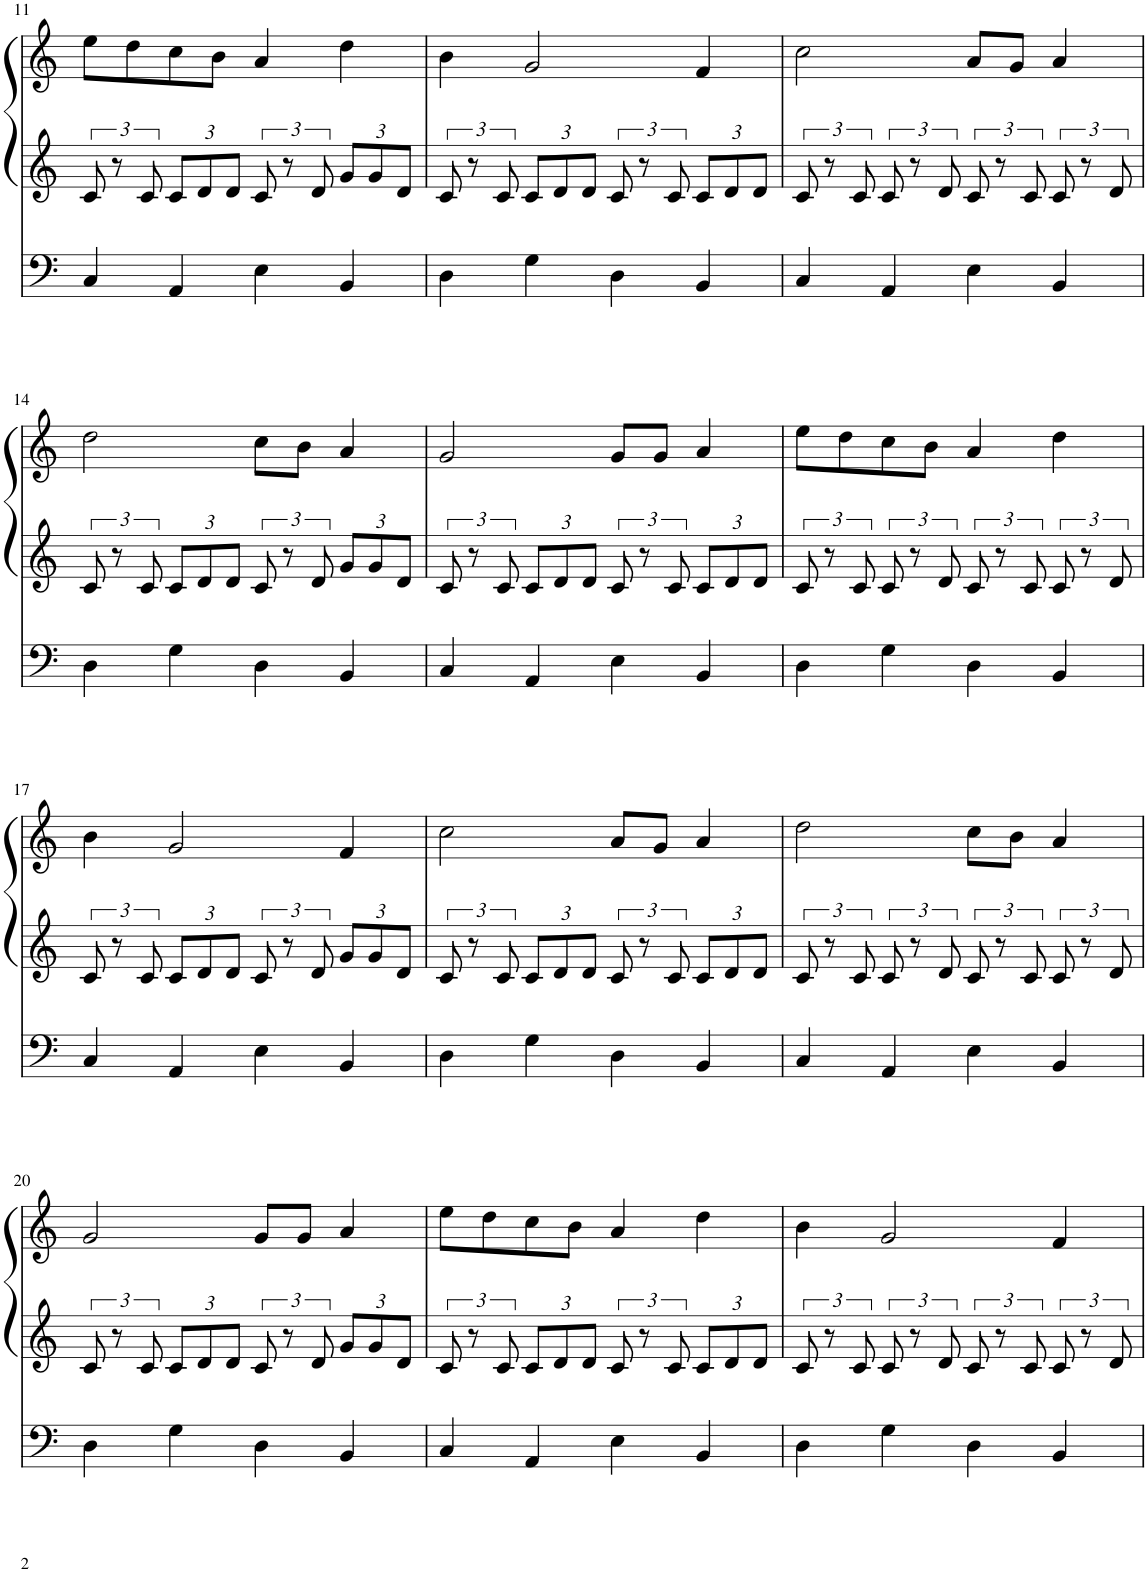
**kern	**kern	**kern
*part1	*part1	*part1
*staff3	*staff2	*staff1
*I"Piano	*	*
*I'Pno.	*	*
!!LO:PB:g=z
*clefF4	*clefG2	*clefG2
*k[]	*k[]	*k[]
*M4/4	*M4/4	*M4/4
=11	=11	=11
4C/	12c/	8ee\L
.	12r	.
.	.	8dd\
.	12c/	.
*	*Xbrackettup	*
4AA/	12c/L	8cc\
.	12d/	.
.	.	8b\J
.	12d/J	.
*	*brackettup	*
4E\	12c/	4a/
.	12r	.
.	12d/	.
*	*Xbrackettup	*
4BB/	12g/L	4dd\
.	12g/	.
.	12d/J	.
=12	=12	=12
*	*brackettup	*
4D\	12c/	4b\
.	12r	.
.	12c/	.
*	*Xbrackettup	*
4G\	12c/L	2g/
.	12d/	.
.	12d/J	.
*	*brackettup	*
4D\	12c/	.
.	12r	.
.	12c/	.
*	*Xbrackettup	*
4BB/	12c/L	4f/
.	12d/	.
.	12d/J	.
=13	=13	=13
*	*brackettup	*
4C/	12c/	2cc\
.	12r	.
.	12c/	.
4AA/	12c/	.
.	12r	.
.	12d/	.
4E\	12c/	8a/L
.	12r	.
.	.	8g/J
.	12c/	.
4BB/	12c/	4a/
.	12r	.
.	12d/	.
!!LO:LB:g=z
=14	=14	=14
4D\	12c/	2dd\
.	12r	.
.	12c/	.
*	*Xbrackettup	*
4G\	12c/L	.
.	12d/	.
.	12d/J	.
*	*brackettup	*
4D\	12c/	8cc\L
.	12r	.
.	.	8b\J
.	12d/	.
*	*Xbrackettup	*
4BB/	12g/L	4a/
.	12g/	.
.	12d/J	.
=15	=15	=15
*	*brackettup	*
4C/	12c/	2g/
.	12r	.
.	12c/	.
*	*Xbrackettup	*
4AA/	12c/L	.
.	12d/	.
.	12d/J	.
*	*brackettup	*
4E\	12c/	8g/L
.	12r	.
.	.	8g/J
.	12c/	.
*	*Xbrackettup	*
4BB/	12c/L	4a/
.	12d/	.
.	12d/J	.
=16	=16	=16
*	*brackettup	*
4D\	12c/	8ee\L
.	12r	.
.	.	8dd\
.	12c/	.
4G\	12c/	8cc\
.	12r	.
.	.	8b\J
.	12d/	.
4D\	12c/	4a/
.	12r	.
.	12c/	.
4BB/	12c/	4dd\
.	12r	.
.	12d/	.
!!LO:LB:g=z
=17	=17	=17
4C/	12c/	4b\
.	12r	.
.	12c/	.
*	*Xbrackettup	*
4AA/	12c/L	2g/
.	12d/	.
.	12d/J	.
*	*brackettup	*
4E\	12c/	.
.	12r	.
.	12d/	.
*	*Xbrackettup	*
4BB/	12g/L	4f/
.	12g/	.
.	12d/J	.
=18	=18	=18
*	*brackettup	*
4D\	12c/	2cc\
.	12r	.
.	12c/	.
*	*Xbrackettup	*
4G\	12c/L	.
.	12d/	.
.	12d/J	.
*	*brackettup	*
4D\	12c/	8a/L
.	12r	.
.	.	8g/J
.	12c/	.
*	*Xbrackettup	*
4BB/	12c/L	4a/
.	12d/	.
.	12d/J	.
=19	=19	=19
*	*brackettup	*
4C/	12c/	2dd\
.	12r	.
.	12c/	.
4AA/	12c/	.
.	12r	.
.	12d/	.
4E\	12c/	8cc\L
.	12r	.
.	.	8b\J
.	12c/	.
4BB/	12c/	4a/
.	12r	.
.	12d/	.
!!LO:LB:g=z
=20	=20	=20
4D\	12c/	2g/
.	12r	.
.	12c/	.
*	*Xbrackettup	*
4G\	12c/L	.
.	12d/	.
.	12d/J	.
*	*brackettup	*
4D\	12c/	8g/L
.	12r	.
.	.	8g/J
.	12d/	.
*	*Xbrackettup	*
4BB/	12g/L	4a/
.	12g/	.
.	12d/J	.
=21	=21	=21
*	*brackettup	*
4C/	12c/	8ee\L
.	12r	.
.	.	8dd\
.	12c/	.
*	*Xbrackettup	*
4AA/	12c/L	8cc\
.	12d/	.
.	.	8b\J
.	12d/J	.
*	*brackettup	*
4E\	12c/	4a/
.	12r	.
.	12c/	.
*	*Xbrackettup	*
4BB/	12c/L	4dd\
.	12d/	.
.	12d/J	.
=22	=22	=22
*	*brackettup	*
4D\	12c/	4b\
.	12r	.
.	12c/	.
4G\	12c/	2g/
.	12r	.
.	12d/	.
4D\	12c/	.
.	12r	.
.	12c/	.
4BB/	12c/	4f/
.	12r	.
.	12d/	.
=	=	=
*-	*-	*-
